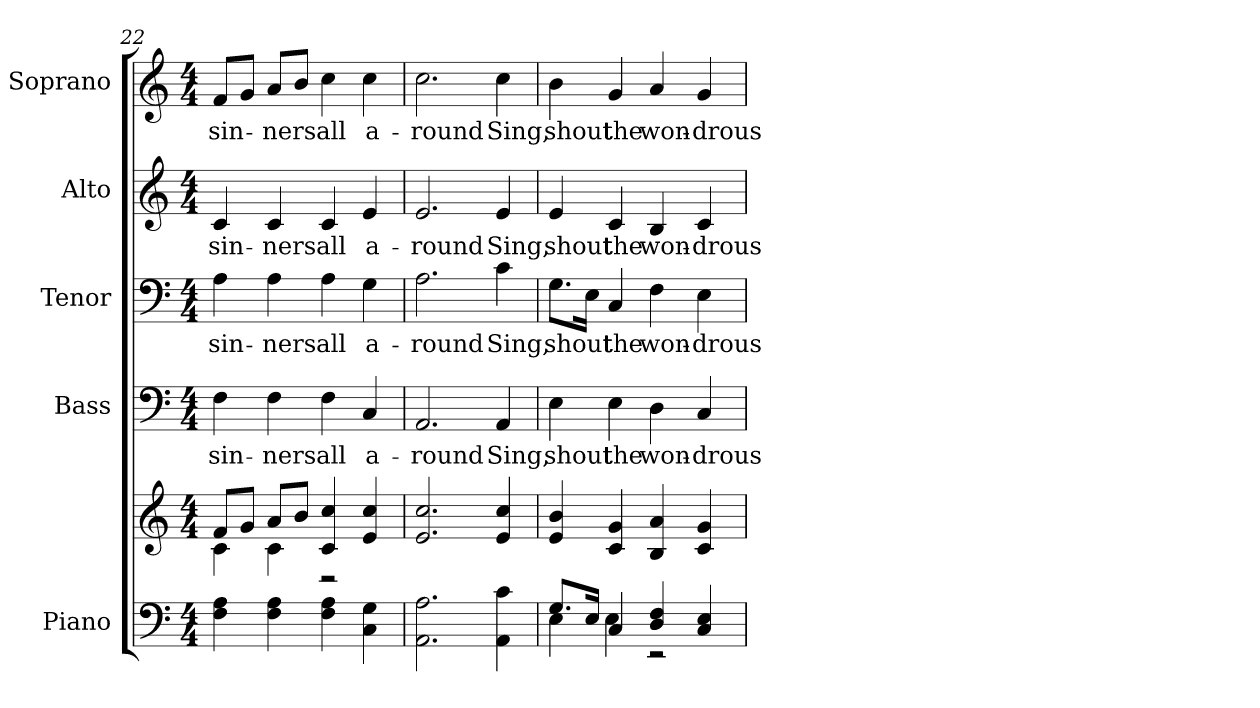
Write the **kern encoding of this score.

**kern	**kern	**kern	**text	**kern	**text	**kern	**text	**kern	**text
*part5	*part5	*part4	*part4	*part3	*part3	*part2	*part2	*part1	*part1
*staff6	*staff5	*staff4	*staff4	*staff3	*staff3	*staff2	*staff2	*staff1	*staff1
*I"Piano	*	*I"Bass	*	*I"Tenor	*	*I"Alto	*	*I"Soprano	*
*I'Pno.	*	*I'B.	*	*I'T.	*	*I'A.	*	*I'S.	*
*clefF4	*clefG2	*clefF4	*	*clefF4	*	*clefG2	*	*clefG2	*
*k[]	*k[]	*k[]	*	*k[]	*	*k[]	*	*k[]	*
*C:	*C:	*C:	*	*C:	*	*C:	*	*C:	*
*M4/4	*M4/4	*M4/4	*	*M4/4	*	*M4/4	*	*M4/4	*
=22	=22	=22	=22	=22	=22	=22	=22	=22	=22
*	*^	*	*	*	*	*	*	*	*
!	!	!	!	!LO:LY:b:color=#000000	!	!	!	!	!	!
!	!	!	!	!	!	!LO:LY:b:color=#000000	!	!	!	!
!	!	!	!	!	!	!	!	!LO:LY:b:color=#000000	!	!
!	!	!	!	!	!	!	!	!	!	!LO:LY:b:color=#000000
4Fi\ 4Ai	8fi/L	4ci\	4Fi\	sin-	4Ai\	sin-	4ci/	sin-	8fi/L	sin-
.	8gi/J	.	.	.	.	.	.	.	8gi/J	.
!	!	!	!	!LO:LY:b:color=#000000	!	!	!	!	!	!
!	!	!	!	!	!	!LO:LY:b:color=#000000	!	!	!	!
!	!	!	!	!	!	!	!	!LO:LY:b:color=#000000	!	!
!	!	!	!	!	!	!	!	!	!	!LO:LY:b:color=#000000
4Fi\ 4Ai	8ai/L	4ci\	4Fi\	-ners	4Ai\	-ners	4ci/	-ners	8ai/L	-ners
.	8bi/J	.	.	.	.	.	.	.	8bi/J	.
!	!	!	!	!LO:LY:b:color=#000000	!	!	!	!	!	!
!	!	!	!	!	!	!LO:LY:b:color=#000000	!	!	!	!
!	!	!	!	!	!	!	!	!LO:LY:b:color=#000000	!	!
!	!	!	!	!	!	!	!	!	!	!LO:LY:b:color=#000000
4Fi\ 4Ai	4ci/ 4cci	2r	4Fi\	all	4Ai\	all	4ci/	all	4cci\	all
!	!	!	!	!LO:LY:b:color=#000000	!	!	!	!	!	!
!	!	!	!	!	!	!LO:LY:b:color=#000000	!	!	!	!
!	!	!	!	!	!	!	!	!LO:LY:b:color=#000000	!	!
!	!	!	!	!	!	!	!	!	!	!LO:LY:b:color=#000000
4Ci\ 4Gi	4ei/ 4cci	.	4Ci/	a-	4Gi\	a-	4ei/	a-	4cci\	a-
*	*v	*v	*	*	*	*	*	*	*	*
=23	=23	=23	=23	=23	=23	=23	=23	=23	=23
!	!	!	!LO:LY:b:color=#000000	!	!	!	!	!	!
!	!	!	!	!	!LO:LY:b:color=#000000	!	!	!	!
!	!	!	!	!	!	!	!LO:LY:b:color=#000000	!	!
!	!	!	!	!	!	!	!	!	!LO:LY:b:color=#000000
2.AAi\ 2.Ai	2.ei/ 2.cci	2.AAi/	-round	2.Ai\	-round	2.ei/	-round	2.cci\	-round
!	!	!	!LO:LY:b:color=#000000	!	!	!	!	!	!
!	!	!	!	!	!LO:LY:b:color=#000000	!	!	!	!
!	!	!	!	!	!	!	!LO:LY:b:color=#000000	!	!
!	!	!	!	!	!	!	!	!	!LO:LY:b:color=#000000
4AAi\ 4ci	4ei/ 4cci	4AAi/	Sing,	4ci\	Sing,	4ei/	Sing,	4cci\	Sing,
=24	=24	=24	=24	=24	=24	=24	=24	=24	=24
*^	*	*	*	*	*	*	*	*	*
!	!	!	!	!LO:LY:b:color=#000000	!	!	!	!	!	!
!	!	!	!	!	!	!LO:LY:b:color=#000000	!	!	!	!
!	!	!	!	!	!	!	!	!LO:LY:b:color=#000000	!	!
!	!	!	!	!	!	!	!	!	!	!LO:LY:b:color=#000000
8.Gi/L	4Ei\	4ei/ 4bi	4Ei\	shout	8.Gi\L	shout	4ei/	shout	4bi\	shout
16Ei/Jk	.	.	.	.	16Ei\Jk	.	.	.	.	.
!	!	!	!	!LO:LY:b:color=#000000	!	!	!	!	!	!
!	!	!	!	!	!	!LO:LY:b:color=#000000	!	!	!	!
!	!	!	!	!	!	!	!	!LO:LY:b:color=#000000	!	!
!	!	!	!	!	!	!	!	!	!	!LO:LY:b:color=#000000
4Ci/	4Ei\	4ci/ 4gi	4Ei\	the	4Ci/	the	4ci/	the	4gi/	the
!	!	!	!	!LO:LY:b:color=#000000	!	!	!	!	!	!
!	!	!	!	!	!	!LO:LY:b:color=#000000	!	!	!	!
!	!	!	!	!	!	!	!	!LO:LY:b:color=#000000	!	!
!	!	!	!	!	!	!	!	!	!	!LO:LY:b:color=#000000
4Di/ 4Fi	2r	4Bi/ 4ai	4Di\	won-	4Fi\	won-	4Bi/	won-	4ai/	won-
!	!	!	!	!LO:LY:b:color=#000000	!	!	!	!	!	!
!	!	!	!	!	!	!LO:LY:b:color=#000000	!	!	!	!
!	!	!	!	!	!	!	!	!LO:LY:b:color=#000000	!	!
!	!	!	!	!	!	!	!	!	!	!LO:LY:b:color=#000000
4Ci/ 4Ei	.	4ci/ 4gi	4Ci/	-drous	4Ei\	-drous	4ci/	-drous	4gi/	-drous
*v	*v	*	*	*	*	*	*	*	*	*
=	=	=	=	=	=	=	=	=	=
*-	*-	*-	*-	*-	*-	*-	*-	*-	*-
